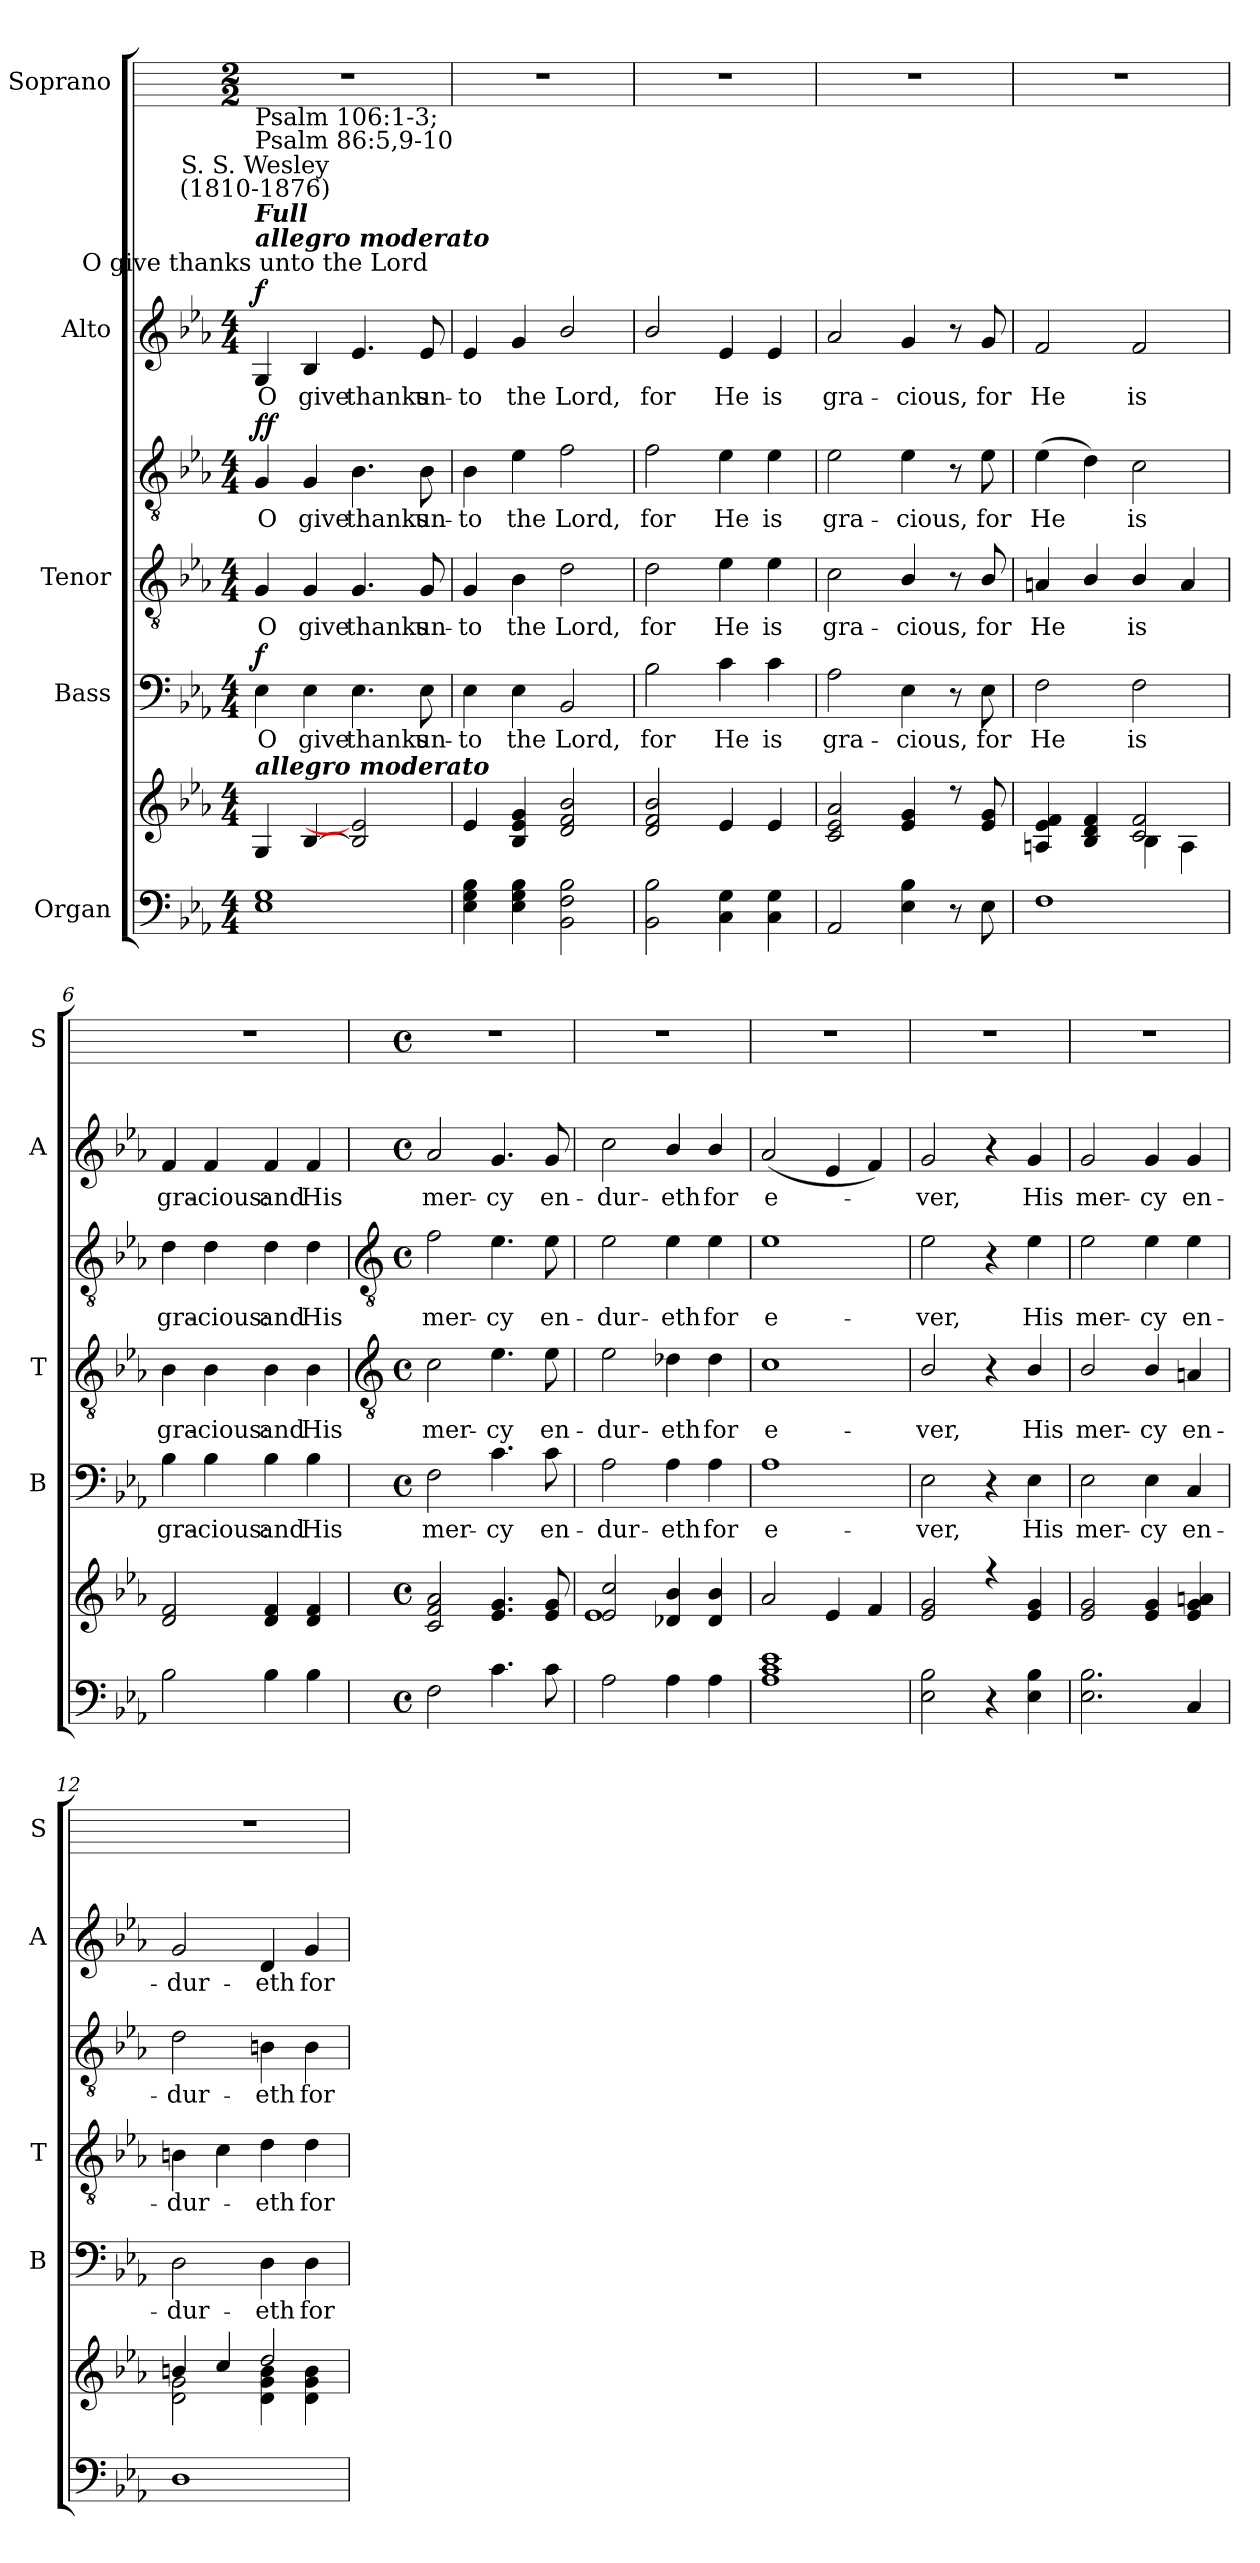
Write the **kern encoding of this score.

**kern	**kern	**kern	**text	**dynam	**kern	**text	**kern	**text	**dynam	**kern	**text	**dynam	**kern
*part5	*part5	*part4	*part4	*part4	*part3	*part3	*part3	*part3	*part3	*part2	*part2	*part2	*part1
*staff7	*staff6	*staff5	*staff5	*staff5	*staff4	*staff4	*staff3	*staff3	*staff3/4	*staff2	*staff2	*staff2	*staff1
*I"Organ	*	*I"Bass	*	*	*I"Tenor	*	*	*	*	*I"Alto	*	*	*I"Soprano
*	*	*I'B	*	*	*I'T	*	*	*	*	*I'A	*	*	*I'S
*clefF4	*clefG2	*clefF4	*	*	*clefGv2	*	*clefGv2	*	*	*clefG2	*	*	*
*k[b-e-a-]	*k[b-e-a-]	*k[b-e-a-]	*	*	*k[b-e-a-]	*	*k[b-e-a-]	*	*	*k[b-e-a-]	*	*	*
*E-:	*E-:	*E-:	*	*	*E-:	*	*E-:	*	*	*E-:	*	*	*
*M4/4	*M4/4	*M4/4	*	*	*M4/4	*	*M4/4	*	*	*M4/4	*	*	*M2/2
*MM120	*MM120	*MM120	*	*	*MM120	*	*MM120	*	*	*MM120	*	*	*MM120
=1	=1	=1	=1	=1	=1	=1	=1	=1	=1	=1	=1	=1	=1
*	*^	*	*	*	*	*	*	*	*	*	*	*	*
!	!	!	!	!	!	!	!	!	!	!	!LO:TX:a:cj:t=O give thanks unto the Lord	!	!	!
!	!	!	!	!	!	!	!	!	!	!	!LO:TX:a:Bi:t=allegro moderato	!	!	!
!	!	!	!	!	!	!	!	!	!	!	!LO:TX:a:Bi:t=Full	!	!	!
!	!	!	!	!	!	!	!	!	!	!	!LO:TX:a:cj:t=S. S. Wesley\n(1810-1876)	!	!	!
!	!	!	!	!	!	!	!	!	!	!	!LO:TX:a:t=Psalm 106&colon;1-3;\nPsalm 86&colon;5,9-10	!	!	!
!	!LO:TX:a:Bi:t=allegro moderato	!	!	!	!	!	!	!	!	!	!	!	!	!
!	!	!	!	!LO:LY:b	!LO:DY:b	!	!LO:LY:b	!	!LO:LY:b	!LO:DY:b=2	!	!LO:LY:b	!	!
!	!	!	!	!	!	!	!	!	!	!LO:DY:n=1:b	!	!	!LO:DY:b	!
1E- 1G	4G	1ryy	4E-	O	f	4G	-O	4G	O	f f	4G	O	f	1r
!	!	!	!	!LO:LY:b	!	!	!LO:LY:b	!	!LO:LY:b	!	!	!LO:LY:b	!	!
.	[4B-	.	4E-	give	.	4G	give	4G	give	.	4B-	give	.	.
!	!	!	!	!LO:LY:b	!	!	!LO:LY:b	!	!LO:LY:b	!	!	!LO:LY:b	!	!
.	2B-] 2e-]	.	4.E-	thanks	.	4.G	thanks	4.B-	thanks	.	4.e-	thanks	.	.
!	!	!	!	!LO:LY:b	!	!	!LO:LY:b	!	!LO:LY:b	!	!	!LO:LY:b	!	!
.	.	.	8E-	un-	.	8G	un-	8B-	un-	.	8e-	un-	.	.
=2	=2	=2	=2	=2	=2	=2	=2	=2	=2	=2	=2	=2	=2	=2
!	!	!	!	!LO:LY:b	!	!	!LO:LY:b	!	!LO:LY:b	!	!	!LO:LY:b	!	!
4E- 4G 4B-	4e-	1ryy	4E-	-to	.	4G	to	4B-	-to	.	4e-	-to	.	1r
!	!	!	!	!LO:LY:b	!	!	!LO:LY:b	!	!LO:LY:b	!	!	!LO:LY:b	!	!
4E- 4G 4B-	4B- 4e- 4g	.	4E-	the	.	4B-	the	4e-	the	.	4g	the	.	.
!	!	!	!	!LO:LY:b	!	!	!LO:LY:b	!	!LO:LY:b	!	!	!LO:LY:b	!	!
2BB- 2F 2B-	2d 2f 2b-	.	2BB-	Lord,	.	2d	Lord,	2f	Lord,	.	2b-/	Lord,	.	.
=3	=3	=3	=3	=3	=3	=3	=3	=3	=3	=3	=3	=3	=3	=3
!	!	!	!	!LO:LY:b	!	!	!LO:LY:b	!	!LO:LY:b	!	!	!LO:LY:b	!	!
2BB- 2B-	2d 2f 2b-	1ryy	2B-	for	.	2d	for	2f	for	.	2b-/	for	.	1r
!	!	!	!	!LO:LY:b	!	!	!LO:LY:b	!	!LO:LY:b	!	!	!LO:LY:b	!	!
4C 4G	4e-	.	4c	He	.	4e-	He	4e-	He	.	4e-	He	.	.
!	!	!	!	!LO:LY:b	!	!	!LO:LY:b	!	!LO:LY:b	!	!	!LO:LY:b	!	!
4C 4G	4e-	.	4c	is	.	4e-	is	4e-	is	.	4e-	is	.	.
=4	=4	=4	=4	=4	=4	=4	=4	=4	=4	=4	=4	=4	=4	=4
!	!	!	!	!LO:LY:b	!	!	!LO:LY:b	!	!LO:LY:b	!	!	!LO:LY:b	!	!
2AA-	2c 2e- 2a-	1ryy	2A-	gra-	.	2c	gra-	2e-	gra-	.	2a-	gra-	.	1r
!	!	!	!	!LO:LY:b	!	!	!LO:LY:b	!	!LO:LY:b	!	!	!LO:LY:b	!	!
4E- 4B-	4e- 4g	.	4E-	-cious,	.	4B-/	-cious,	4e-	-cious,	.	4g	-cious,	.	.
8r	8r	.	8r	.	.	8r	.	8r	.	.	8r	.	.	.
!	!	!	!	!LO:LY:b	!	!	!LO:LY:b	!	!LO:LY:b	!	!	!LO:LY:b	!	!
8E-	8e- 8g	.	8E-	for	.	8B-/	for	8e-	for	.	8g	for	.	.
=5	=5	=5	=5	=5	=5	=5	=5	=5	=5	=5	=5	=5	=5	=5
!	!	!	!	!LO:LY:b	!	!	!LO:LY:b	!	!LO:LY:b	!	!	!LO:LY:b	!	!
1F	4An 4e- 4f	2ryy	2F	He	.	4An	He	(>4e-	He	.	2f	He	.	1r
.	4B- 4d 4f	.	.	.	.	4B-/	.	4d)	.	.	.	.	.	.
!	!	!	!	!LO:LY:b	!	!	!LO:LY:b	!	!LO:LY:b	!	!	!LO:LY:b	!	!
.	2c 2f	4B-\	2F	is	.	4B-/	is	2c	is	.	2f	is	.	.
.	.	4A\	.	.	.	4A	.	.	.	.	.	.	.	.
=6	=6	=6	=6	=6	=6	=6	=6	=6	=6	=6	=6	=6	=6	=6
!	!	!	!	!LO:LY:b	!	!	!LO:LY:b	!	!LO:LY:b	!	!	!LO:LY:b	!	!
2B-	2d 2f	1ryy	4B-	gra-	.	4B-	gra-	4d	gra-	.	4f	gra-	.	1r
!	!	!	!	!LO:LY:b	!	!	!LO:LY:b	!	!LO:LY:b	!	!	!LO:LY:b	!	!
.	.	.	4B-	-cious:	.	4B-	-cious:	4d	-cious:	.	4f	-cious:	.	.
!	!	!	!	!LO:LY:b	!	!	!LO:LY:b	!	!LO:LY:b	!	!	!LO:LY:b	!	!
4B-	4d 4f	.	4B-	and	.	4B-	and	4d	and	.	4f	and	.	.
!	!	!	!	!LO:LY:b	!	!	!LO:LY:b	!	!LO:LY:b	!	!	!LO:LY:b	!	!
4B-	4d 4f	.	4B-	His	.	4B-	His	4d	His	.	4f	His	.	.
!!LO:LB:g=z
=7	=7	=7	=7	=7	=7	=7	=7	=7	=7	=7	=7	=7	=7	=7
*	*	*	*	*	*	*clefGv2	*	*clefGv2	*	*	*	*	*	*
*M4/4	*M4/4	*	*M4/4	*	*	*M4/4	*	*M4/4	*	*	*M4/4	*	*	*M4/4
*met(c)	*met(c)	*	*met(c)	*	*	*met(c)	*	*met(c)	*	*	*met(c)	*	*	*met(c)
!	!	!	!	!LO:LY:b	!	!	!LO:LY:b	!	!LO:LY:b	!	!	!LO:LY:b	!	!
2F	2c 2f 2a-	1ryy	2F	mer-	.	2c	-mer-	2f	mer-	.	2a-	mer-	.	1r
!	!	!	!	!LO:LY:b	!	!	!LO:LY:b	!	!LO:LY:b	!	!	!LO:LY:b	!	!
4.c	4.e- 4.g	.	4.c	-cy	.	4.e-	-cy	4.e-	-cy	.	4.g	-cy	.	.
!	!	!	!	!LO:LY:b	!	!	!LO:LY:b	!	!LO:LY:b	!	!	!LO:LY:b	!	!
8c	8e- 8g	.	8c	en-	.	8e-	en-	8e-	en-	.	8g	en-	.	.
=8	=8	=8	=8	=8	=8	=8	=8	=8	=8	=8	=8	=8	=8	=8
!	!	!	!	!LO:LY:b	!	!	!LO:LY:b	!	!LO:LY:b	!	!	!LO:LY:b	!	!
2A-	2e- 2cc	1e-\	2A-	-dur-	.	2e-	dur-	2e-	-dur-	.	2cc	-dur-	.	1r
!	!	!	!	!LO:LY:b	!	!	!LO:LY:b	!	!LO:LY:b	!	!	!LO:LY:b	!	!
4A-	4d-X 4b-	.	4A-	-eth	.	4d-X	-eth	4e-	-eth	.	4b-/	-eth	.	.
!	!	!	!	!LO:LY:b	!	!	!LO:LY:b	!	!LO:LY:b	!	!	!LO:LY:b	!	!
4A-	4d- 4b-	.	4A-	for	.	4d-	for	4e-	for	.	4b-/	for	.	.
=9	=9	=9	=9	=9	=9	=9	=9	=9	=9	=9	=9	=9	=9	=9
!	!	!	!	!LO:LY:b	!	!	!LO:LY:b	!	!LO:LY:b	!	!	!LO:LY:b	!	!
1A- 1c 1e-	2a-	1ryy	1A-	e-	.	1c	-e-	1e-	e-	.	(<2a-	e-	.	1r
.	4e-	.	.	.	.	.	.	.	.	.	4e-	.	.	.
.	4f	.	.	.	.	.	.	.	.	.	4f)	.	.	.
=10	=10	=10	=10	=10	=10	=10	=10	=10	=10	=10	=10	=10	=10	=10
!	!	!	!	!LO:LY:b	!	!	!LO:LY:b	!	!LO:LY:b	!	!	!LO:LY:b	!	!
2E- 2B-	2e- 2g	1ryy	2E-	-ver,	.	2B-/	ver,	2e-	-ver,	.	2g	ver,	.	1r
4r	4r	.	4r	.	.	4r	.	4r	.	.	4r	.	.	.
!	!	!	!	!LO:LY:b	!	!	!LO:LY:b	!	!LO:LY:b	!	!	!LO:LY:b	!	!
4E- 4B-	4e- 4g	.	4E-	His	.	4B-/	His	4e-	His	.	4g	His	.	.
=11	=11	=11	=11	=11	=11	=11	=11	=11	=11	=11	=11	=11	=11	=11
!	!	!	!	!LO:LY:b	!	!	!LO:LY:b	!	!LO:LY:b	!	!	!LO:LY:b	!	!
2.E- 2.B-	2e- 2g	1ryy	2E-	mer-	.	2B-/	-mer-	2e-	mer-	.	2g	mer-	.	1r
!	!	!	!	!LO:LY:b	!	!	!LO:LY:b	!	!LO:LY:b	!	!	!LO:LY:b	!	!
.	4e- 4g	.	4E-	-cy	.	4B-/	-cy	4e-	-cy	.	4g	-cy	.	.
!	!	!	!	!LO:LY:b	!	!	!LO:LY:b	!	!LO:LY:b	!	!	!LO:LY:b	!	!
4C	4e- 4g 4an	.	4C	en-	.	4An	en-	4e-	en-	.	4g	en-	.	.
=12	=12	=12	=12	=12	=12	=12	=12	=12	=12	=12	=12	=12	=12	=12
!	!	!	!	!LO:LY:b	!	!	!LO:LY:b	!	!LO:LY:b	!	!	!LO:LY:b	!	!
1D	4bn/	2d\ 2g\	2D	-dur-	.	4Bn	dur-	2d	-dur-	.	2g	-dur-	.	1r
.	4cc/	.	.	.	.	4c	.	.	.	.	.	.	.	.
!	!	!	!	!LO:LY:b	!	!	!LO:LY:b	!	!LO:LY:b	!	!	!LO:LY:b	!	!
.	2dd/	4d\ 4g\ 4b\	4D	-eth	.	4d	eth	4Bn	-eth	.	4d	-eth	.	.
!	!	!	!	!LO:LY:b	!	!	!LO:LY:b	!	!LO:LY:b	!	!	!LO:LY:b	!	!
.	.	4d\ 4g\ 4b\	4D	for	.	4d	for	4B	for	.	4g	for	.	.
*	*v	*v	*	*	*	*	*	*	*	*	*	*	*	*
=	=	=	=	=	=	=	=	=	=	=	=	=	=
*-	*-	*-	*-	*-	*-	*-	*-	*-	*-	*-	*-	*-	*-
